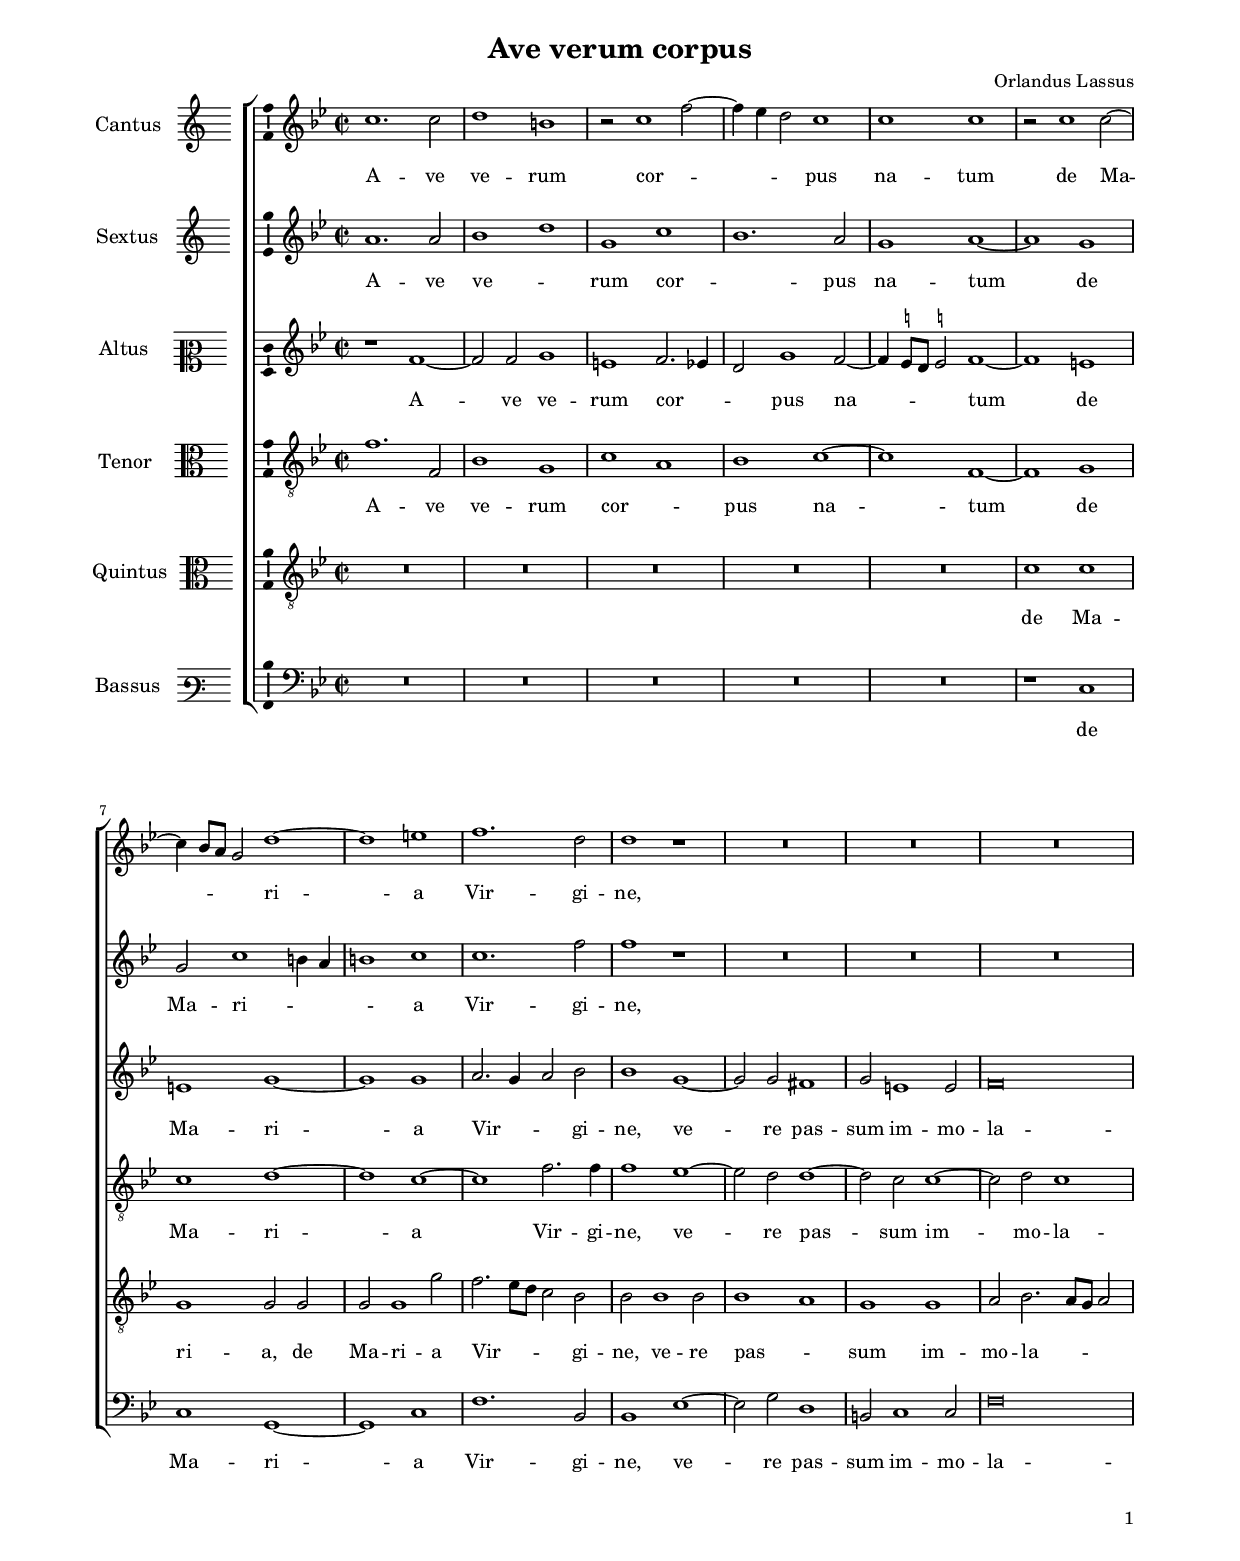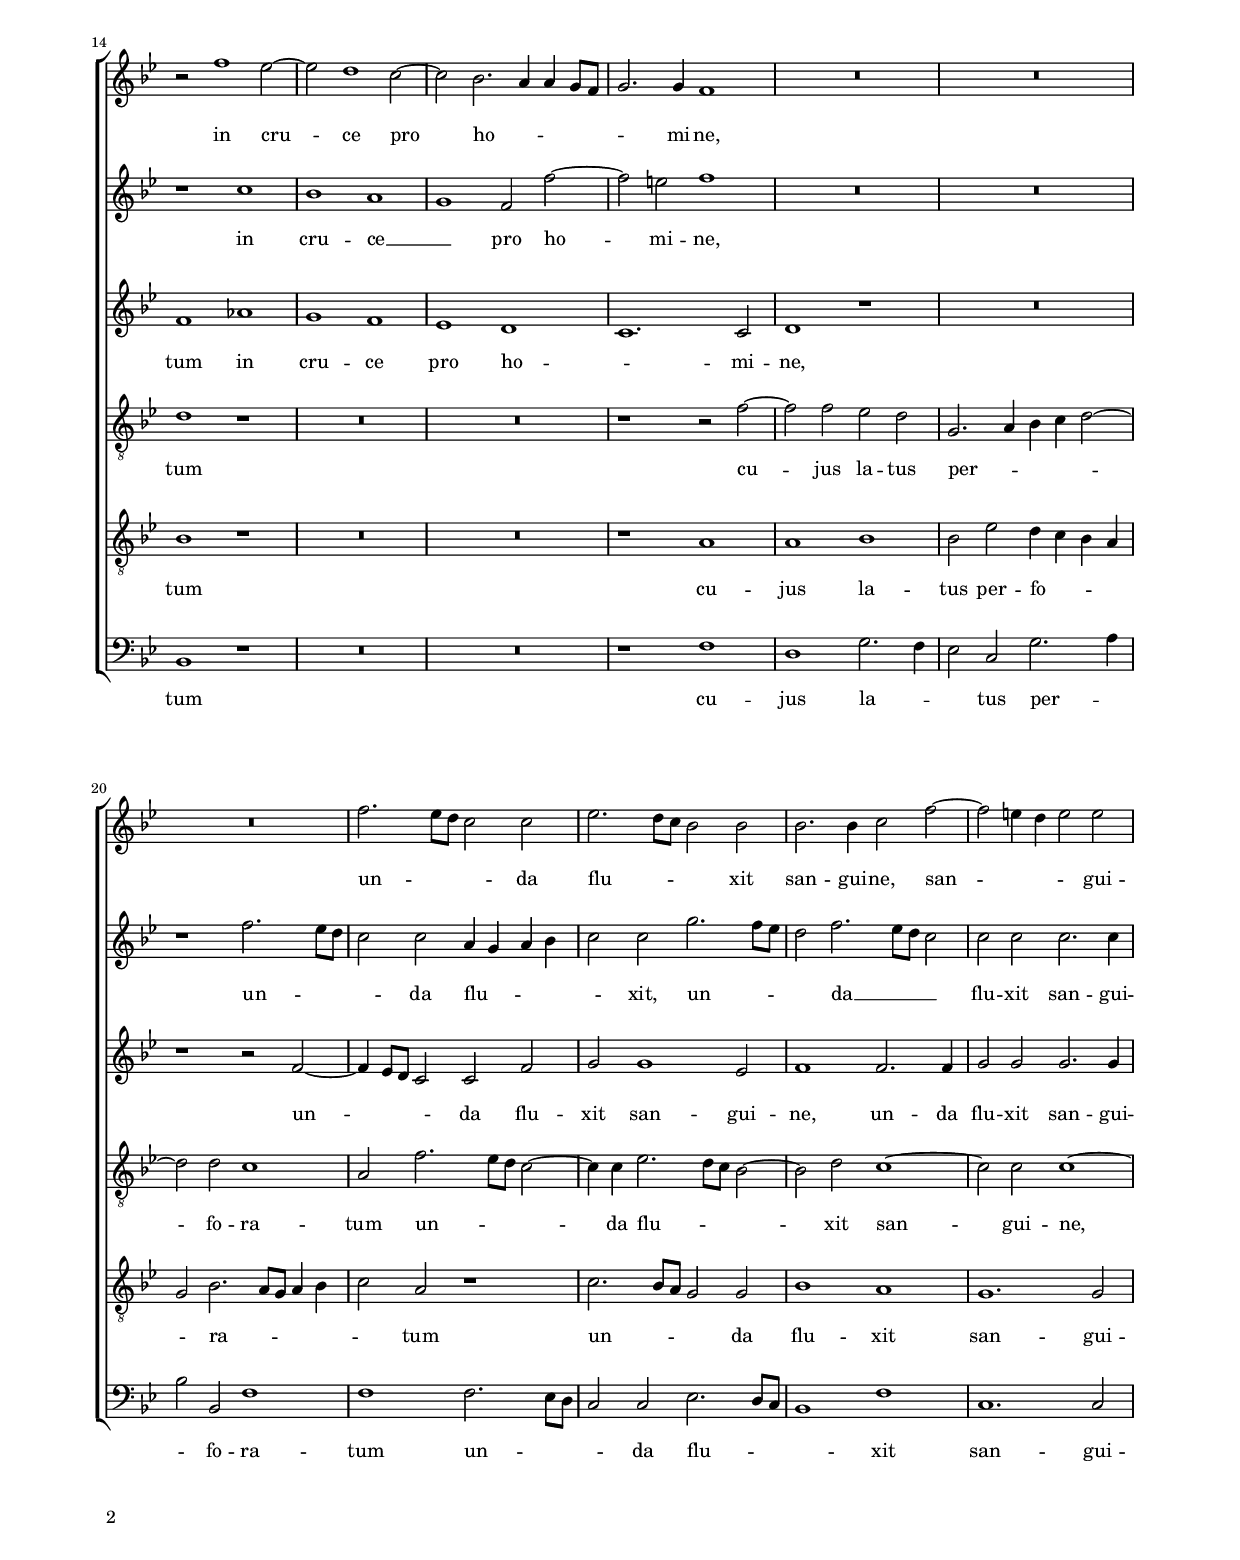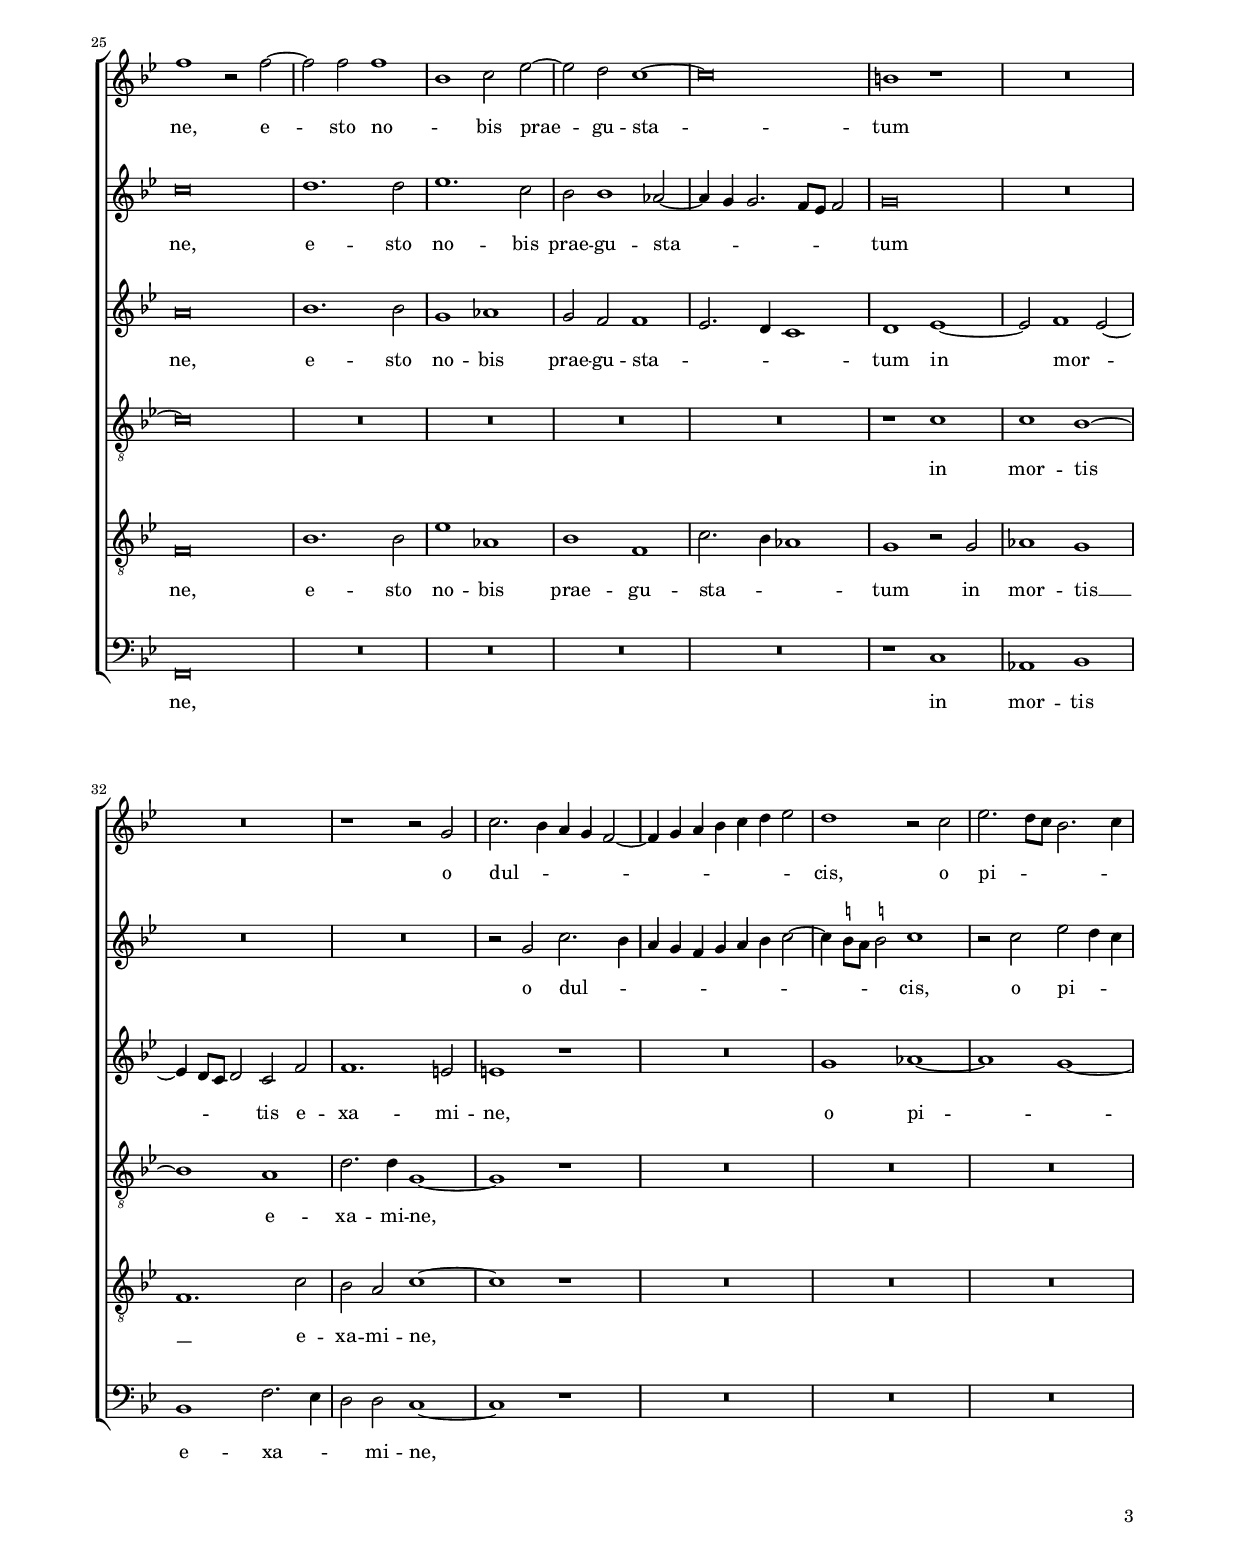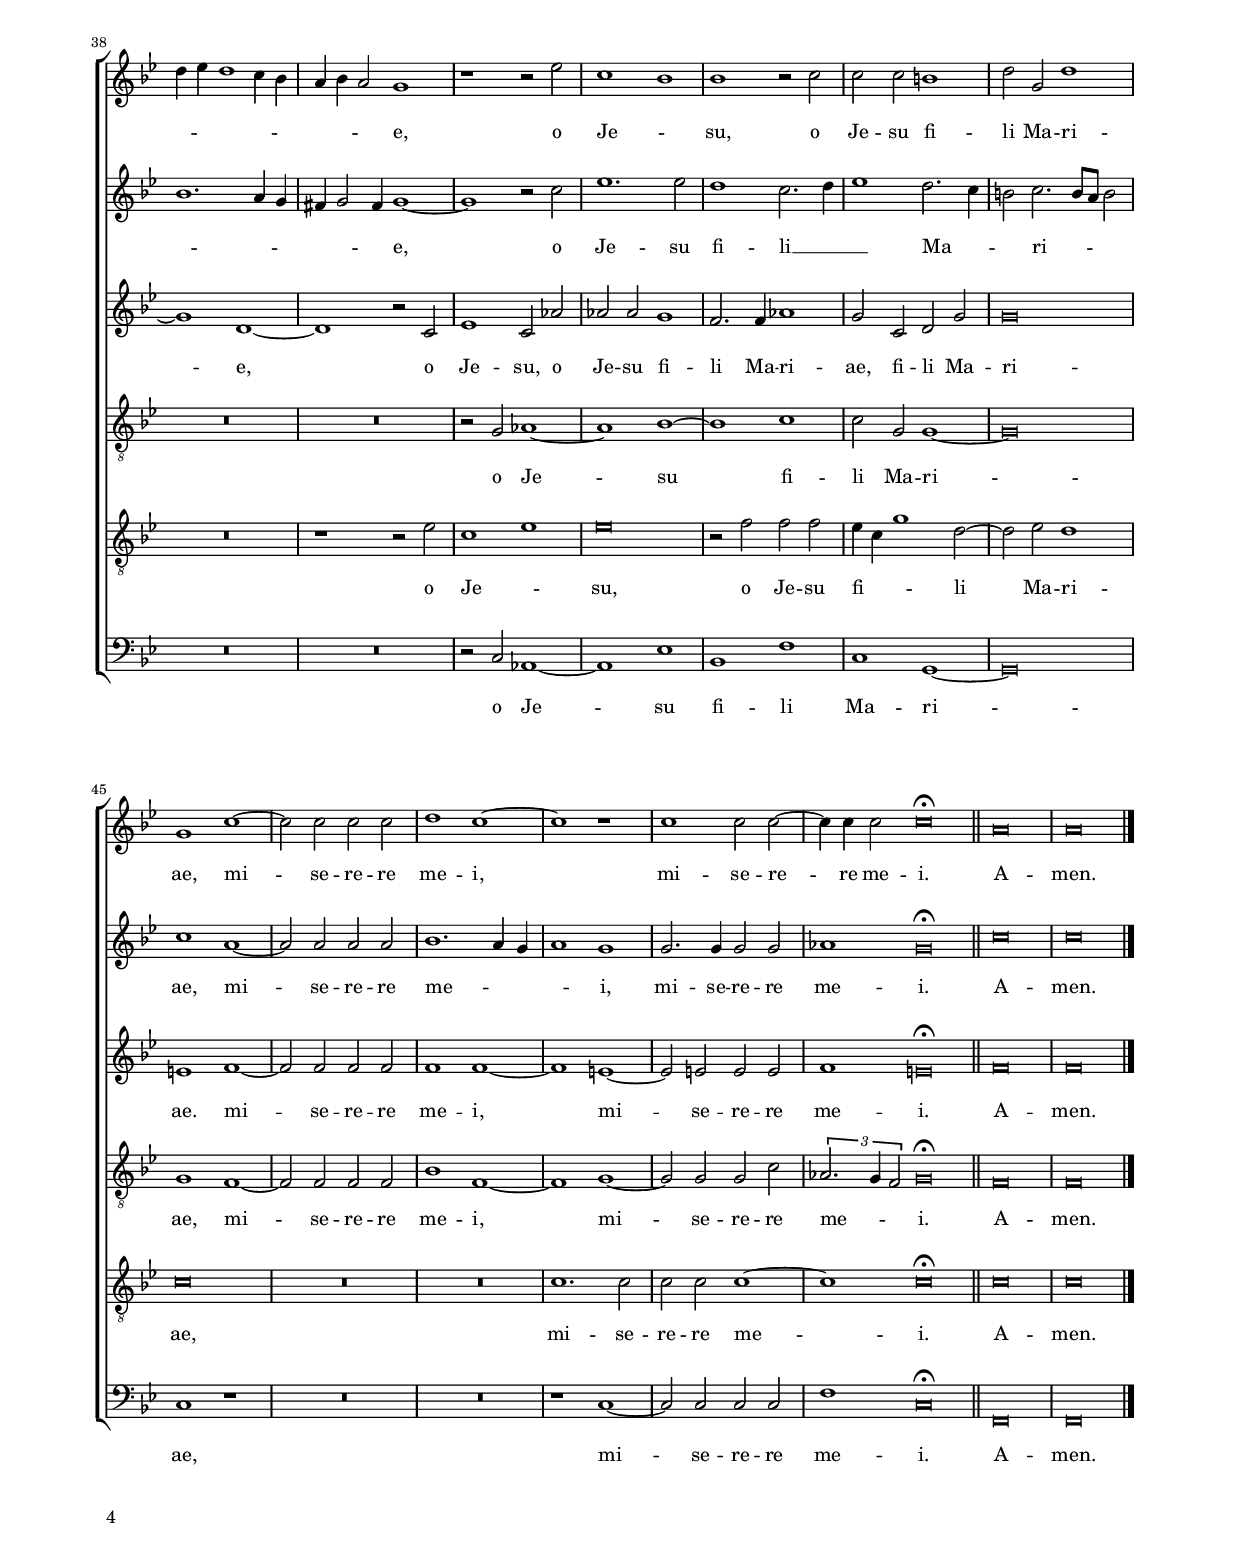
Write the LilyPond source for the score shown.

\header
{
  title="Ave verum corpus"
  composer="Orlandus Lassus"
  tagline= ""
}

\version "2.24.1"
\include "deutsch.ly"
#(set-global-staff-size 15.5 )
% #(set-default-paper-size "letter")
#(ly:set-option 'point-and-click #f)


\paper
	{
	top-margin = 2.5 \cm
	bottom-margin = 1.9 \cm
	left-margin = 1.8 \cm
	right-margin = 1.8 \cm
	ragged-bottom = ##f
	ragged-last-bottom = ##f
	print-page-number = ##f
	system-system-spacing = #'((basic-distance . 17) (minimum-distance . 14) (padding . 7) (strechability . 150))
	oddFooterMarkup=\markup   \fill-line { "" \fromproperty #'page:page-number-string }
	evenFooterMarkup=\markup  \fill-line { \fromproperty #'page:page-number-string "" }
	last-bottom-spacing = #'((basic-distance . 12) (minimum-distance . 7) (padding . 4))
	systems-per-page = 2
	page-count = 4
%	min-systems-per-page = 3
	}


global = {
	\key c \major
	\time 2/2 \set Score.measureLength = #(ly:make-moment 2/1)
	\skip 1*2*49 \set Score.measureLength = #(ly:make-moment 3/1)
	\skip 1*3 \set Score.measureLength = #(ly:make-moment 2/1)
	\bar "||"
	\skip 1*2*2 \bar "|."
	}

ficta = { \once \set suggestAccidentals = ##t }
	
forget = #(define-music-function (music) (ly:music?) #{
	\accidentalStyle forget
	$music
	\accidentalStyle default
	#})



incipitcantus = \markup { \score {
	{
	\set Staff.instrumentName = \markup { \fontsize #1 "Cantus" }
	\key c \major
	\clef violin
	s4 \bar ""
	}
	\layout  {
	raggedright = ##t
	indent = 1.6 \cm
	line-width = 2.5 \cm
	\context { \Staff \remove Time_signature_engraver }
	\override Staff.Clef.Y-extent = #'(0 . 0)
	}} \hspace #1 }


incipitsextus = \markup { \score {
	{
	\set Staff.instrumentName = \markup { \fontsize #1 "Sextus" }
	\key c \major
	\clef violin
	s4 \bar ""
	}
	\layout  {
	raggedright = ##t
	indent = 1.6 \cm
	line-width = 2.5 \cm
	\context { \Staff \remove Time_signature_engraver }
	\override Staff.Clef.Y-extent = #'(0 . 0)
	}} \hspace #1 }
      
      
incipitaltus = \markup { \score {
	{
	\set Staff.instrumentName = \markup { \fontsize #1 "Altus" }
	\key c \major
	\clef mezzosoprano
	s4 \bar ""
	}
	\layout  {
	raggedright = ##t
	indent = 1.6 \cm
	line-width = 2.5 \cm
	\context { \Staff \remove Time_signature_engraver }
	\override Staff.Clef.Y-extent = #'(0 . 0)
	}} \hspace #1 }


incipittenor = \markup { \score {
	{
	\set Staff.instrumentName = \markup { \fontsize #1 "Tenor" }
	\key c \major
	\clef alto
	s4 \bar ""
	}
	\layout  {
	raggedright = ##t
	indent = 1.6 \cm
	line-width = 2.5 \cm
	\context { \Staff \remove Time_signature_engraver }
	\override Staff.Clef.Y-extent = #'(0 . 0)
	}} \hspace #1 }
      
      
incipitquintus = \markup { \score {
	{
	\set Staff.instrumentName = \markup { \fontsize #1 "Quintus" }
	\key c \major
	\clef alto
	s4 \bar ""
	}
	\layout  {
	raggedright = ##t
	indent = 1.6 \cm
	line-width = 2.5 \cm
	\context { \Staff \remove Time_signature_engraver }
	\override Staff.Clef.Y-extent = #'(0 . 0)
	}} \hspace #1 }
      
      
incipitbassus = \markup { \score {
	{
	\set Staff.instrumentName = \markup { \fontsize #1 "Bassus" }
	\key c \major
	\clef varbaritone
	s4 \bar ""
	}
	\layout  {
	raggedright = ##t
	indent = 1.6 \cm
	line-width = 2.5 \cm
	\context { \Staff \remove Time_signature_engraver }
	\override Staff.Clef.Y-extent = #'(0 . 0)
	}} \hspace #1 }


cantus =  \relative c''
	{
	d1. d2
	e1 cis
	r2 d1 g2~
	g4 f e2 d1
%5
	d1 d |
	r2 d1 d2~
	d4 c8 h a2 e'1~
	e1 fis
	g1. e2
%10
	e1 r |
	R\breve
	R\breve
	R\breve
	r2 g1 f2~
%15
	f2 e1 d2~ |
	d2 c2. h4 h a8 g
	a2. a4 g1
	R\breve
	R\breve
%20
	R\breve |
	g'2. f8 e d2 d
	f2. e8 d c2 c
	c2. c4 d2 g~
	g2 fis4 e fis2 fis
%25
	g1 r2 g~ |
	g2 g g1
	c,1 d2 f~
	f2 e d1~
	d\breve
%30
	cis1 r |
	R\breve
	R\breve
	r1 r2 a
	d2. c4 h a g2~
%35
	g4 a h c d e f2 |
	e1 r2 d
	f2. e8 d c2. d4
	e4 f e1 d4 c
	h4 c h2 a1
%40
	r1 r2 f' |
	d1 c
	c1 r2 d
	d2 d cis1
	e2 a, e'1
%45
	a,1 d~ |
	d2 d d d
	e1 d~
	d1 r
	d1 d2 d~
%50
	d4 d d2 d\breve^\fermata |
	h\breve
	h\breve |
	}


sextus = \relative c''
	{
	h1. h2
	c1 e
	a,1 d
	c1. h2
%5
	a1 h~ |
	h1 a
	a2 d1 cis4 h
	cis1 d
	d1. g2
%10
	g1 r |
	R\breve
	R\breve
	R\breve
	r1 d
%15
	c1 h |
	a1 g2 g'~
	g2 fis g1
	R\breve
	R\breve
%20
	r1 g2. f8 e |
	d2 d h4 a h c
	d2 d a'2. g8 f
	e2 g2. f8 e d2
	d2 d d2. d4
%25
	d\breve |
	e1. e2
	f1. d2
	c2 c1 b2~
	b4 a a2. g8 f g2
%30
	a\breve |
	R\breve
	R\breve
	R\breve
	r2 a d2. c4
%35
	h4 a g a h c d2~ |
	d4 \stemDown \ficta cis8 h \stemNeutral \ficta cis!2 d1
	r2 d f e4 d
	c1. h4 a
	gis4 a2 gis4 a1~
%40
	a1 r2 d |
	f1. f2
	e1 d2. e4
	f1 e2. d4
	cis2 d2. cis8 h cis2
%45
	d1 h~ |
	h2 h h h
	c1. h4 a
	h1 a
	a2. a4 a2 a
%50
	b1 a\breve^\fermata |
	d\breve
	d\breve |
	}


altus =  \relative c'
	{
	r1 g'~
	g2 g a1
	fis1 g2. f4
	e2 a1 g2~
%5
	g4 \ficta fis8 e \ficta fis!2 g1~ |
	g1 fis
	fis1 a~
	a1 a
	h2. a4 h2 c
%10
	c1 a~ |
	a2 a gis1
	a2 fis1 fis2
	g\breve
	g1 b
%15
	a1 g |
	f1 e
	d1. d2
	e1 r
	R\breve
%20
	r1 r2 g~ |
	g4 f8 e d2 d g
	a2 a1 f2
	g1 g2. g4
	a2 a a2. a4
%25
	h\breve |
	c1. c2
	a1 b
	a2 g g1
	f2. e4 d1
%30
	e1 f~ |
	f2 g1 f2~
	f4 e8 d e2 d g
	g1. fis2
	fis1 r
%35
	R\breve |
	a1 b~
	b1 a~
	a e~
	e1 r2 d
%40
	f1 d2 b'
	b2 b a1 |
	g2. g4 b1
	a2 d, e a
	a\breve
%45
	fis1 g~
	g2 g g g |
	g1 g~
	g1 fis~
	fis2 fis fis fis
%50
	g1 fis\breve^\fermata
	g\breve |
	g\breve |
	}


tenor =  \relative c'
	{
	g'1. g,2
	c1 a
	d1 h
	c1 d~
%5
	d1 g,~ |
	g1 a
	d1 e~
	e1 d~
	d1 g2. g4
%10
	g1 f~ |
	f2 e e1~
	e2 d d1~
	d2 e d1
	e1 r
%15
	R\breve |
	R\breve
	r1 r2 g~
	g2 g f e
	a,2. h4 c d e2~
%20
	e2 e d1 |
	h2 g'2. f8 e d2~
	d4 d f2. e8 d c2~
	c2 e d1~
	d2 d d1~
%25
	d\breve |
	R\breve
	R\breve
	R\breve
	R\breve
%30
	r1 d |
	d1 c~
	c1 h
	e2. e4 a,1~
	a1 r
%35
	R\breve |
	R\breve
	R\breve
	R\breve
	R\breve
%40
	r2 a b1~ |
	b1 c~
	c1 d
	d2 a a1~
	a\breve
%45
	a1 g~ |
	g2 g g g
	c1 g~
	g1 a~
	a2 a a d
%50
	\tuplet 3/2 { b2. a4 g2 } a\breve^\fermata |
	g\breve
	g\breve |
	}


quintus  =  \relative c'
	{
	R\breve
	R\breve
	R\breve
	R\breve
%5
	R\breve |
	d1 d
	a1 a2 a
	a2 a1 a'2
	g2. f8 e d2 c
%10
	c2 c1 c2 |
	c1 h
	a1 a
	h2 c2. h8 a h2
	c1 r
%15
	R\breve |
	R\breve
	r1 h
	h1 c
	c2 f e4 d c h
%20
	a2 c2. h8 a h4 c |
	d2 h r1
	d2. c8 h a2 a
	c1 h
	a1. a2
%25
	g\breve |
	c1. c2
	f1 b,
	c1 g
	d'2. c4 b1
%30
	a1 r2 a |
	b1 a
	g1. d'2
	c2 h d1~
	d1 r
%35
	R\breve |
	R\breve
	R\breve
	R\breve
	r1 r2 f
%40
	d1 f |
	f\breve
	r2 g g g
	f4 d a'1 e2~
	e2 f e1
%45
	d\breve |
	R\breve
	R\breve
	d1. d2
	d2 d d1~
%50
	d1 d\breve^\fermata |
	d\breve
	d\breve |
	}


bassus  =  \relative c
	{
	R\breve
	R\breve
	R\breve
	R\breve
%5
	R\breve |
	r1 d
	d1 a~
	a1 d
	g1. c,2
%10
	c1 f~ |
	f2 a e1
	cis2 d1 d2
	g\breve
	c,1 r
%15
	R\breve |
	R\breve
	r1 g'
	e1 a2. g4
	f2 d a'2. h4
%20
	c2 c, g'1 |
	g1 g2. f8 e
	d2 d f2. e8 d
	c1 g'
	d1. d2
%25
	g,\breve |
	R\breve
	R\breve
	R\breve
	R\breve
%30
	r1 d' |
	b1 c
	c1 g'2. f4
	e2 e d1~
	d1 r
%35
	R\breve |
	R\breve
	R\breve
	R\breve
	R\breve
%40
	r2 d b1~ |
	b1 f'
	c1 g'
	d1 a~
	a\breve
%45
	d1 r |
	R\breve
	R\breve
	r1 d~
	d2 d d d
%50
	g1 d\breve^\fermata |
	g,\breve
	g\breve |
	}


lyricscantus = \lyricmode {
	A -- ve ve -- rum cor -- _ _ _ pus na -- tum
	de Ma -- _ _ _ ri -- a Vir -- gi -- ne,
	in cru -- ce pro ho -- _ _ _ _ _ mi -- ne,
	un -- _ _ _ da flu -- _ _ _ xit san -- gui -- ne,
	san -- _ _ _ gui -- ne,
	e -- sto no -- _ bis prae -- gu -- sta -- tum
	o dul -- _ _ _ _ _ _ _ _ _ _ cis,
	o pi -- _ _ _ _ _ _ _ _ _ _ _ _ e,
	o Je -- _ su,
	o Je -- su fi -- li Ma -- ri -- ae,
	mi -- se -- re -- re me -- i,
	mi -- se -- re -- re me -- i.
	A -- men.
	}


lyricssextus = \lyricmode {
	A -- ve ve -- _ rum cor -- _ pus na -- tum
	de Ma -- ri -- _ _ _ a Vir -- gi -- ne,
	in cru -- ce __ _ pro ho -- mi -- ne,
	un -- _ _ _ da flu -- _ _ _ _ xit,
	un -- _ _ _ da __ _ _ _ flu -- xit san -- gui -- ne,
	e -- sto no -- bis prae -- gu -- sta -- _ _ _ _ _ tum
	o dul -- _ _ _ _ _ _ _ _ _ _ _ cis,
	o pi -- _ _ _ _ _ _ _ _ e,
	o Je -- su fi -- li __ _ _ Ma -- _ _ ri -- _ _ _ ae,
	mi -- se -- re -- re me -- _ _ _ i,
	mi -- se -- re -- re me -- i.
	A -- men.
	}


lyricsaltus = \lyricmode {
	A -- ve ve -- rum cor -- _ _ pus na -- _ _ _ tum
	de Ma -- ri -- a Vir -- _ _ gi -- ne,
	ve -- re pas -- sum im -- mo -- la -- tum
	in cru -- ce pro ho -- _ mi -- ne,
	un -- _ _ _ da flu -- xit san -- gui -- ne,
	un -- da flu -- xit san -- gui -- ne,
	e -- sto no -- bis prae -- gu -- sta -- _ _ _ tum
	in mor -- _ _ _ _ tis e -- xa -- mi -- ne,
	o pi -- _ e,
	o Je -- su,
	o Je -- su fi -- li Ma -- ri -- ae,
	fi -- li Ma -- ri -- ae.
	mi -- se -- re -- re me -- i,
	mi -- se -- re -- re me -- i.
	A -- men.
	}
	

lyricstenor = \lyricmode {
	A -- ve ve -- rum cor -- _ pus na -- tum
	de Ma -- ri -- a Vir -- gi -- ne,
	ve -- re pas -- sum im -- mo -- la -- tum
	cu -- jus la -- tus per -- _ _ _ _ fo -- ra -- tum
	un -- _ _ _ da flu -- _ _ _ xit san -- gui -- ne,
	in mor -- tis e -- xa -- mi -- ne,
	o Je -- su fi -- li Ma -- ri -- ae,
	mi -- se -- re -- re me -- i,
	mi -- se -- re -- re me -- _ _ i.
	A -- men.
	}


lyricsquintus = \lyricmode {
	de Ma -- ri -- a,
	de Ma -- ri -- a Vir -- _ _ _ gi -- ne,
	ve -- re pas -- _ sum im -- mo -- la -- _ _ _ tum
	cu -- jus la -- tus per -- fo -- _ _ _ _ ra -- _ _ _ _ _ tum
	un -- _ _ _ da flu -- xit san -- gui -- ne,
	e -- sto no -- bis prae -- gu -- sta -- _ _ tum
	in mor -- tis __ _ e -- xa -- mi -- ne,
	o Je -- _ su,
	o Je -- su fi -- _ _ li Ma -- ri -- ae,
	mi -- se -- re -- re me -- i.
	A -- men.
	}


lyricsbassus = \lyricmode {
	de Ma -- ri -- a Vir -- gi -- ne,
	ve -- re pas -- sum im -- mo -- la -- tum
	cu -- jus la -- _ _ tus per -- _ _ fo -- ra -- tum
	un -- _ _ _ da flu -- _ _ _ xit san -- gui -- ne,
	in mor -- tis e -- xa -- _ _ mi -- ne,
	o Je -- su fi -- li Ma -- ri -- ae,
	mi -- se -- re -- re me -- i.
	A -- men.
	}


\score
{  
	\transpose c b, {
	\new ChoirStaff \with { \override StaffGrouper.staff-staff-spacing.basic-distance = #13 }
	<<

	\new Staff << \global
	\new Voice="v1" {
		\set Staff.instrumentName=\incipitcantus
		\set Staff.midiInstrument = "reed organ"
		\clef violin
		\cantus }
	\new Lyrics \lyricsto "v1" {\lyricscantus }
	>>


	\new Staff << \global
	\new Voice="v6" {
		\set Staff.instrumentName=\incipitsextus
		\set Staff.midiInstrument = "reed organ"
		\clef violin 
		\sextus}
	\new Lyrics \lyricsto "v6" {\lyricssextus }
	>>


	\new Staff << \global
	\new Voice="v2" {
		\set Staff.instrumentName=\incipitaltus
		\set Staff.midiInstrument = "reed organ"
		\clef violin % "G_8"
		\altus}
	\new Lyrics \lyricsto "v2" {\lyricsaltus }
	>>


	\new Staff << \global
	\new Voice="v3" {
		\set Staff.instrumentName=\incipittenor
		\set Staff.midiInstrument = "reed organ"
		\clef "G_8"
		\tenor }
	\new Lyrics \lyricsto "v3" {\lyricstenor }
	>>


	\new Staff << \global
	\new Voice="v5" {
		\set Staff.instrumentName=\incipitquintus
		\set Staff.midiInstrument = "reed organ"
		\clef "G_8"
		\quintus}
	\new Lyrics \lyricsto "v5" {\lyricsquintus }
	>>


	\new Staff << \global
	\new Voice="v4" {
		\set Staff.instrumentName=\incipitbassus
		\set Staff.midiInstrument = "reed organ"
		\clef bass 
		\bassus }
	\new Lyrics \lyricsto "v4" {\lyricsbassus}
	>>

	>>
	} % transpose

	\layout
	{
	indent = 2.5 \cm
	\context { \Lyrics \override VerticalAxisGroup.nonstaff-relatedstaff-spacing.padding = #2.5 }
%	\context { \Lyrics \override LyricText.font-size = #1 }
	\context { \Staff \override TimeSignature.break-visibility = #end-of-line-invisible }
	\context { \Staff \consists Ambitus_engraver }
	\context { \Score \override BarNumber.padding = #2 }
	\context { \Voice \override NoteHead.style = #'baroque }
	}

\midi
	{
	\tempo 2 = 90
	}

}


% EOF
